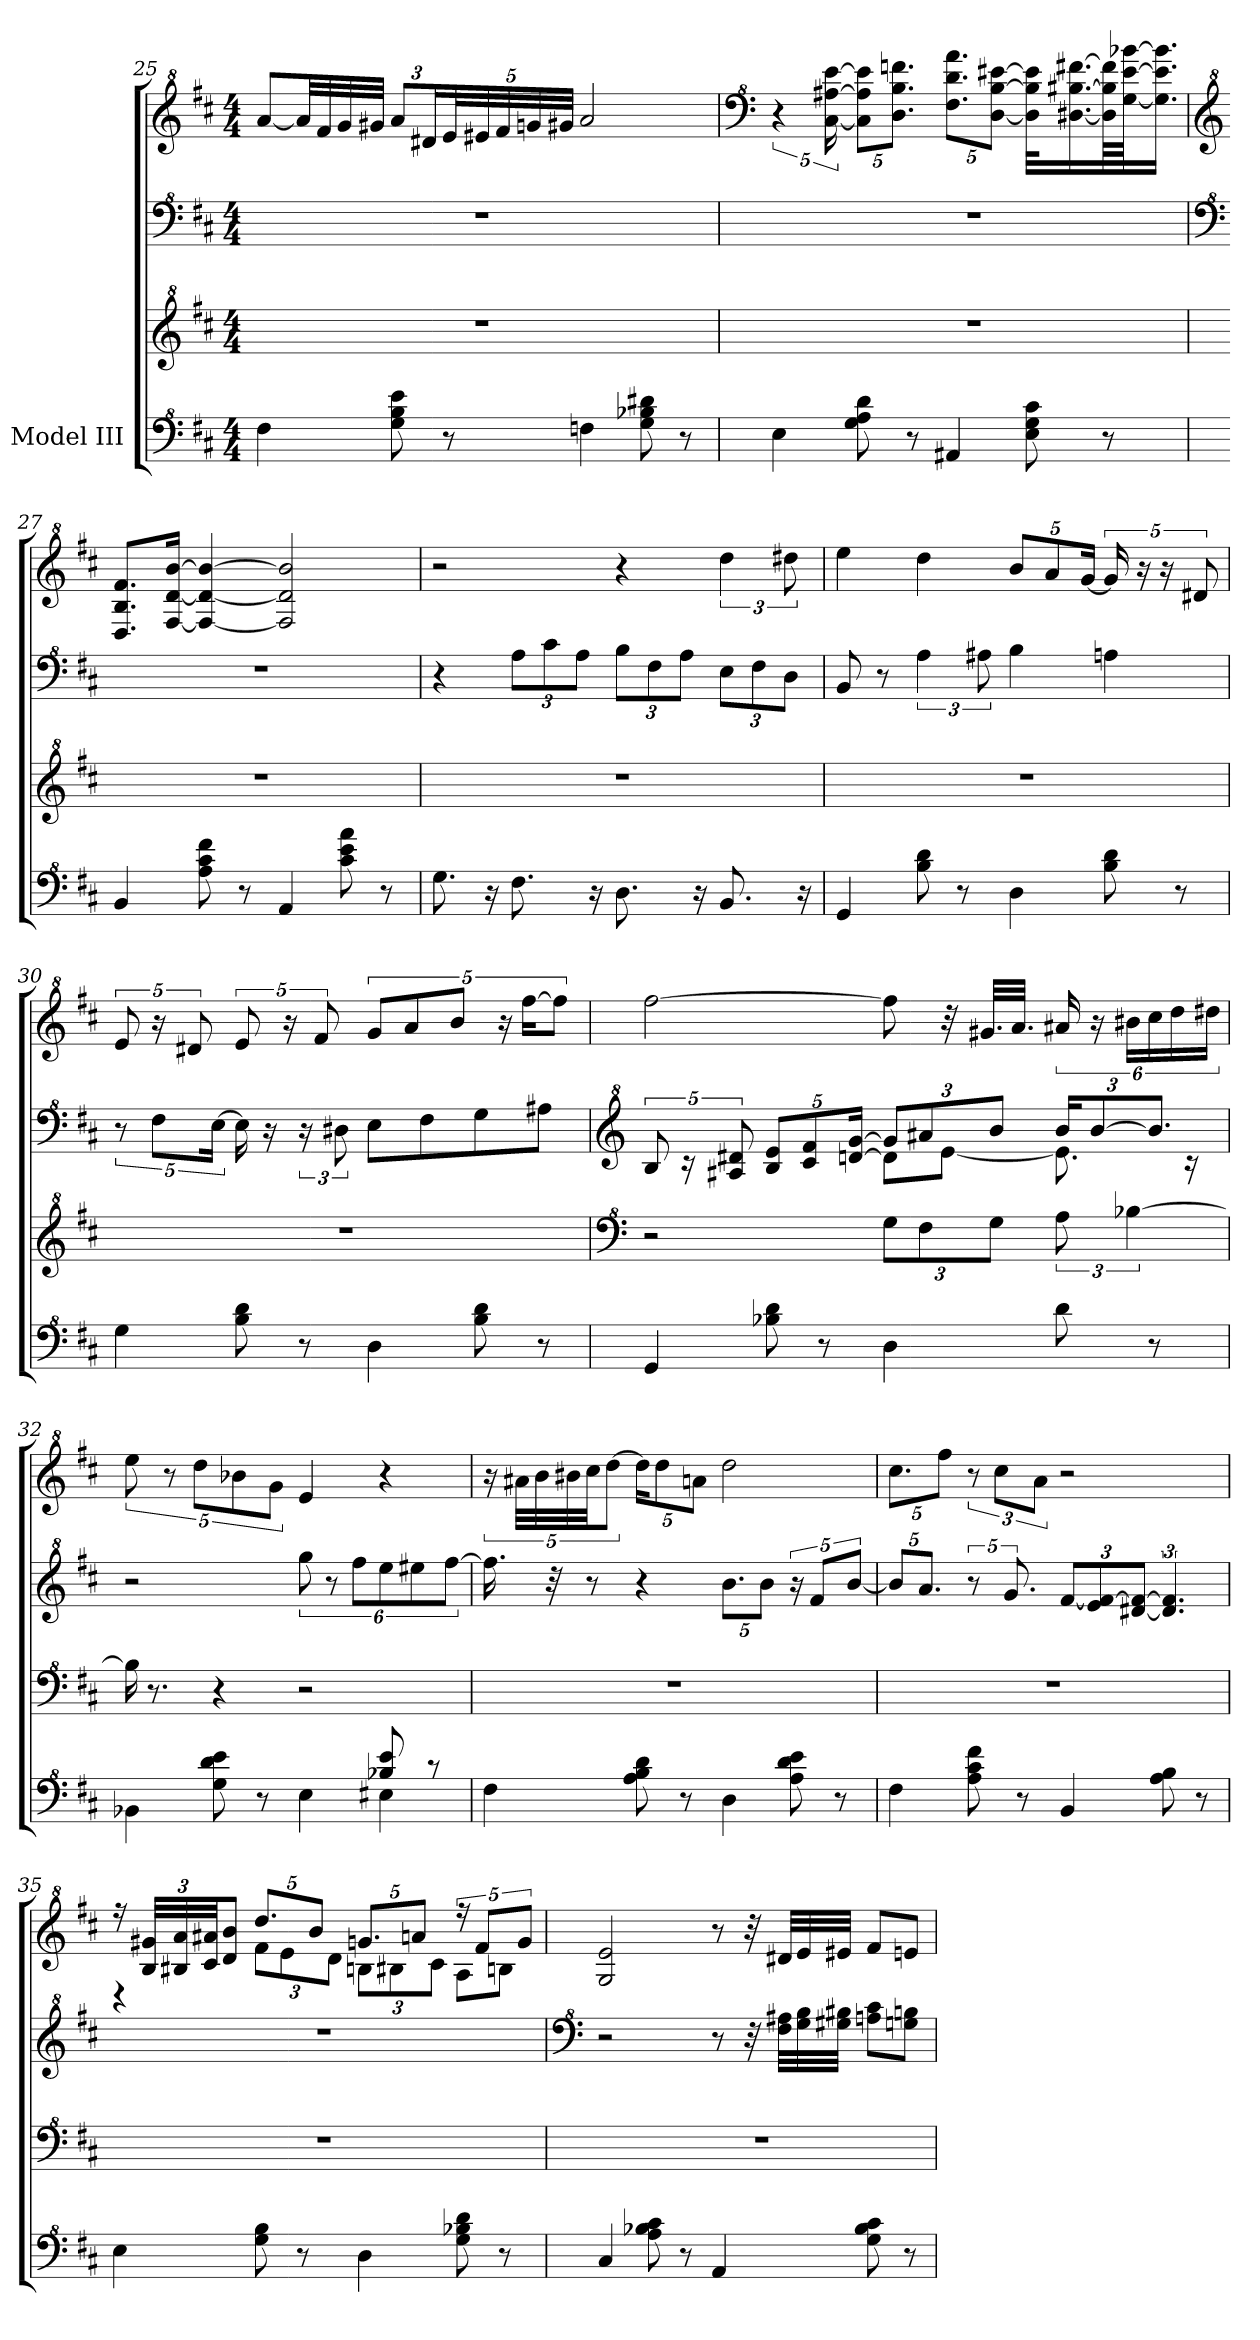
**kern	**kern	**kern	**kern
*part1	*part1	*part1	*part1
*staff4	*staff3	*staff2	*staff1
*I"Model III	*	*	*
!!LO:LB:g=z
*clefF^4	*clefG^2	*clefF^4	*clefG^2
*k[f#c#]	*k[f#c#]	*k[f#c#]	*k[f#c#]
*M4/4	*M4/4	*M4/4	*M4/4
=25	=25	=25	=25
4f#\	1r	1r	[8aa/L
.	.	.	32aa/LL]
.	.	.	32ff#/
.	.	.	32gg/
.	.	.	32gg#X/JJJ
*	*	*	*Xbrackettup
8g\ 8b\ 8ee\	.	.	12aa/L
.	.	.	24dd#X/L
8r	.	.	40ee/L
.	.	.	40ee#X/
.	.	.	40ff#/
.	.	.	40ggn/
.	.	.	40gg#X/JJJ
4fn\	.	.	2aa/
8g\ 8b-X\ 8dd#X\	.	.	.
8r	.	.	.
=26	=26	=26	=26
*	*	*	*clefF^4
*	*	*	*brackettup
4e\	1r	1r	5r
.	.	.	[20c#\ [20a#X\ [20ee\
*	*	*	*Xbrackettup
8g\ 8a\ 8dd\	.	.	10c#\] 10a#\] 10ee\]L
.	.	.	10.d\ 10.b\ 10.ffn\J
8r	.	.	.
4A#X/	.	.	10.f#\ 10.dd\ 10.aa\L
.	.	.	[10d\ [10b\ [10ee#X\J
8e\ 8g\ 8cc#\	.	.	32d\] 32b\] 32ee#\]KLL
.	.	.	[16.d#X\ [16.b#X\ [16.ff#X\
8r	.	.	64d#\] 64b#\] 64ff#\]LL
.	.	.	[64g\ [64ee#\ [64bb-X\JJ
.	.	.	16.g\] 16.ee#\] 16.bb-\]JJ
!!LO:LB:g=z
=27	=27	=27	=27
*	*	*clefF^4	*clefG^2
4B/	1r	1r	8.d/ 8.b/ 8.ff#/L
.	.	.	[16f#/ [16dd/ [16bb/Jk
8a\ 8cc#\ 8ff#\	.	.	4f#/_ 4dd/_ 4bb/_
8r	.	.	.
4A/	.	.	2f#/] 2dd/] 2bb/]
8cc#\ 8ee\ 8aa\	.	.	.
8r	.	.	.
=28	=28	=28	=28
8.g\	1r	4r	2r
16r	.	.	.
*	*	*Xbrackettup	*
8.f#\	.	12a\L	.
.	.	12cc#\	.
.	.	12a\J	.
16r	.	.	.
8.d\	.	12b\L	4r
.	.	12f#\	.
.	.	12a\J	.
16r	.	.	.
*	*	*	*brackettup
8.B/	.	12e\L	6ddd\
.	.	12f#\	.
.	.	12d\J	12ddd#X\
16r	.	.	.
=29	=29	=29	=29
4G/	1r	8B/	4eee\
.	.	8r	.
*	*	*brackettup	*
8b\ 8dd\	.	6a\	4ddd\
8r	.	.	.
.	.	12a#X\	.
*	*	*	*Xbrackettup
4d\	.	4b\	10bb/L
.	.	.	10aa/
.	.	.	[20gg/Jk
*	*	*	*brackettup
8b\ 8dd\	.	4an\	20gg/]
.	.	.	20r
.	.	.	20r
8r	.	.	.
.	.	.	10dd#X/
!!LO:PB:g=z
=30	=30	=30	=30
4g\	1r	10r	10ee/
.	.	10f#\L	20r
.	.	.	10dd#X/
.	.	[20e\Jk	.
8b\ 8dd\	.	16e\]	10ee/
.	.	16r	.
.	.	.	20r
8r	.	24r	.
.	.	.	10ff#/
.	.	12d#X\	.
4d\	.	8e\L	10gg/L
.	.	.	10aa/
.	.	8f#\	.
.	.	.	10bb/J
8b\ 8dd\	.	8g\	.
.	.	.	20r
.	.	.	[20fff#\KL
8r	.	8a#X\J	.
.	.	.	10fff#\J]
=31	=31	=31	=31
*	*clefF^4	*clefG^2	*
*	*	*^	*
4G/	2r	10b/	2ryy	[2fff#\
.	.	20rcc	.	.
.	.	10a#X/ 10dd#X/	.	.
*	*	*Xbrackettup	*	*
8b-X\ 8dd\	.	10b/ 10ee/L	.	.
.	.	10cc#/ 10ff#/	.	.
8r	.	.	.	.
.	.	[20ddn/ [20gg/Jk	.	.
*	*Xbrackettup	*	*	*
4d\	12g\L	12gg/L]	8dd\L]	8fff#\]
.	12f#\	12aa#X/	.	.
.	.	.	[8ee\J	32r
.	.	.	.	32.gg#X/LLL
.	12g\J	12bb/J	.	.
.	.	.	.	32.aa/JJJ
*	*brackettup	*	*	*
8dd\	12a\	24bb/KL	8.ee\]	24aa#X/
.	.	[12bb/	.	24r
.	[6b-X\	.	.	24bb#X\LL
8r	.	12.bb/J]	.	24ccc#\
.	.	.	.	24ddd\
.	.	.	16r	.
.	.	.	.	24ddd#X\JJ
*	*	*v	*v	*
!!LO:LB:g=z
=32	=32	=32	=32
*^	*	*	*
2.ryy	4B-X\	16b-\]	2r	10eee\
.	.	8.r	.	.
.	.	.	.	10r
.	.	.	.	10ddd\L
.	8g\ 8dd\ 8ee\	4r	.	.
.	.	.	.	10bb-X\
.	8r	.	.	.
.	.	.	.	10gg\J
*	*	*	*brackettup	*
.	4e\	2r	12ggg\	4ee/
.	.	.	12r	.
.	.	.	12fff#\L	.
8b-X/ 8ee/	4e#X\	.	12eee\	4r
.	.	.	12eee#X\	.
8r	.	.	.	.
.	.	.	[12fff#\J	.
*v	*v	*	*	*
=33	=33	=33	=33
4f#\	1r	16.fff#\]	20r
.	.	.	40aa#X\LLL
.	.	.	40bb\
.	.	32r	.
.	.	.	40bb#X\
.	.	8r	40ccc#\JJ
.	.	.	[10ddd\J
*	*	*	*Xbrackettup
8a\ 8b\ 8dd\	.	4r	20ddd\KL]
.	.	.	10ddd\
8r	.	.	.
.	.	.	10aan\J
*	*	*Xbrackettup	*
4d\	.	10.bb\L	2ddd\
.	.	10bb\J	.
*	*	*brackettup	*
8a\ 8dd\ 8ee\	.	20r	.
.	.	10ff#/L	.
8r	.	.	.
.	.	[10bb/J	.
=34	=34	=34	=34
*	*	*Xbrackettup	*
4f#\	1r	10bb/L]	10.ccc#\L
.	.	10.aa/J	.
.	.	.	10fff#\J
*	*	*brackettup	*brackettup
8a\ 8cc#\ 8ff#\	.	10r	12r
.	.	.	12ccc#\L
.	.	10.gg/	.
8r	.	.	.
.	.	.	12aa\J
4B/	.	[12ff#/L	2r
.	.	12ee/ 12ff#/_	.
.	.	[12dd#X/ 12ff#/_J	.
8a\ 8b\	.	6.dd#/] 6.ff#/]	.
8r	.	.	.
!!LO:LB:g=z
=35	=35	=35	=35
*	*	*	*^
4e\	1r	1r	16r	4r
*	*	*	*Xbrackettup	*
.	.	.	48b/ 48gg#X/LLL	.
.	.	.	48b#X/ 48aa/	.
.	.	.	48cc#/ 48aa#X/JJ	.
.	.	.	8dd/ 8bb/J	.
8g\ 8b\	.	.	10.ddd/L	12ff#\L
.	.	.	.	12ee\
8r	.	.	.	.
.	.	.	10bb/J	.
.	.	.	.	12dd\J
4d\	.	.	10.ggn/L	12bn\L
.	.	.	.	12b#X\
.	.	.	10aan/J	.
.	.	.	.	12cc#\J
*	*	*	*brackettup	*
8g\ 8b-X\ 8dd\	.	.	20r	8a\L
.	.	.	10ff#/L	.
8r	.	.	.	8bn\J
.	.	.	10gg/J	.
*	*	*	*v	*v
=36	=36	=36	=36
*	*	*clefF^4	*
4c#/	1r	2r	2g/ 2ee/
8a\ 8b-X\ 8cc#\	.	.	.
8r	.	.	.
4A/	.	8r	8r
.	.	32r	32r
.	.	32f#\ 32a#X\LLL	32dd#X/LLL
.	.	32g\ 32b\	32ee/
.	.	32g#X\ 32b#X\JJJ	32ee#X/JJJ
8g\ 8b-\ 8cc#\	.	8an\ 8cc#\L	8ff#/L
8r	.	8gn\ 8bn\J	8een/J
=	=	=	=
*-	*-	*-	*-
